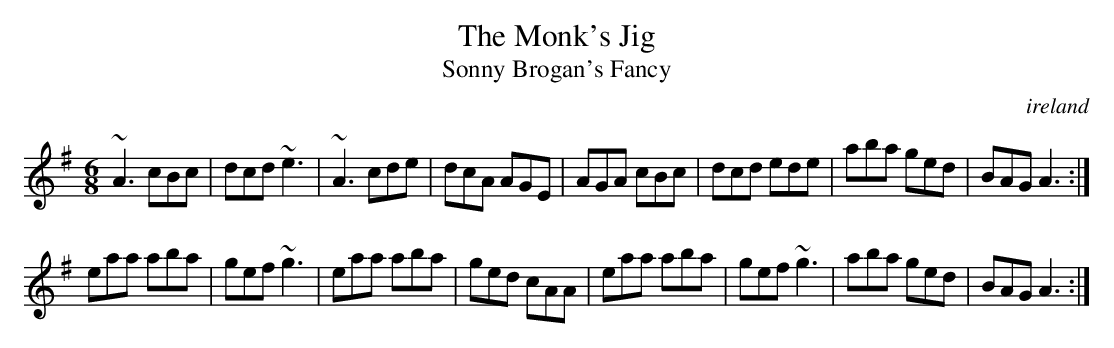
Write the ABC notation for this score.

X:1
T:Monk's Jig, The
T:Sonny Brogan's Fancy
O:ireland
M:6/8
K:Ador
~A3 cBc|dcd ~e3|~A3 cde|dcA AGE|AGA cBc|dcd ede|aba ged|BAG A3:|
eaa aba|gef ~g3|eaa aba|ged cAA|eaa aba|gef ~g3|aba ged|BAG A3:|
